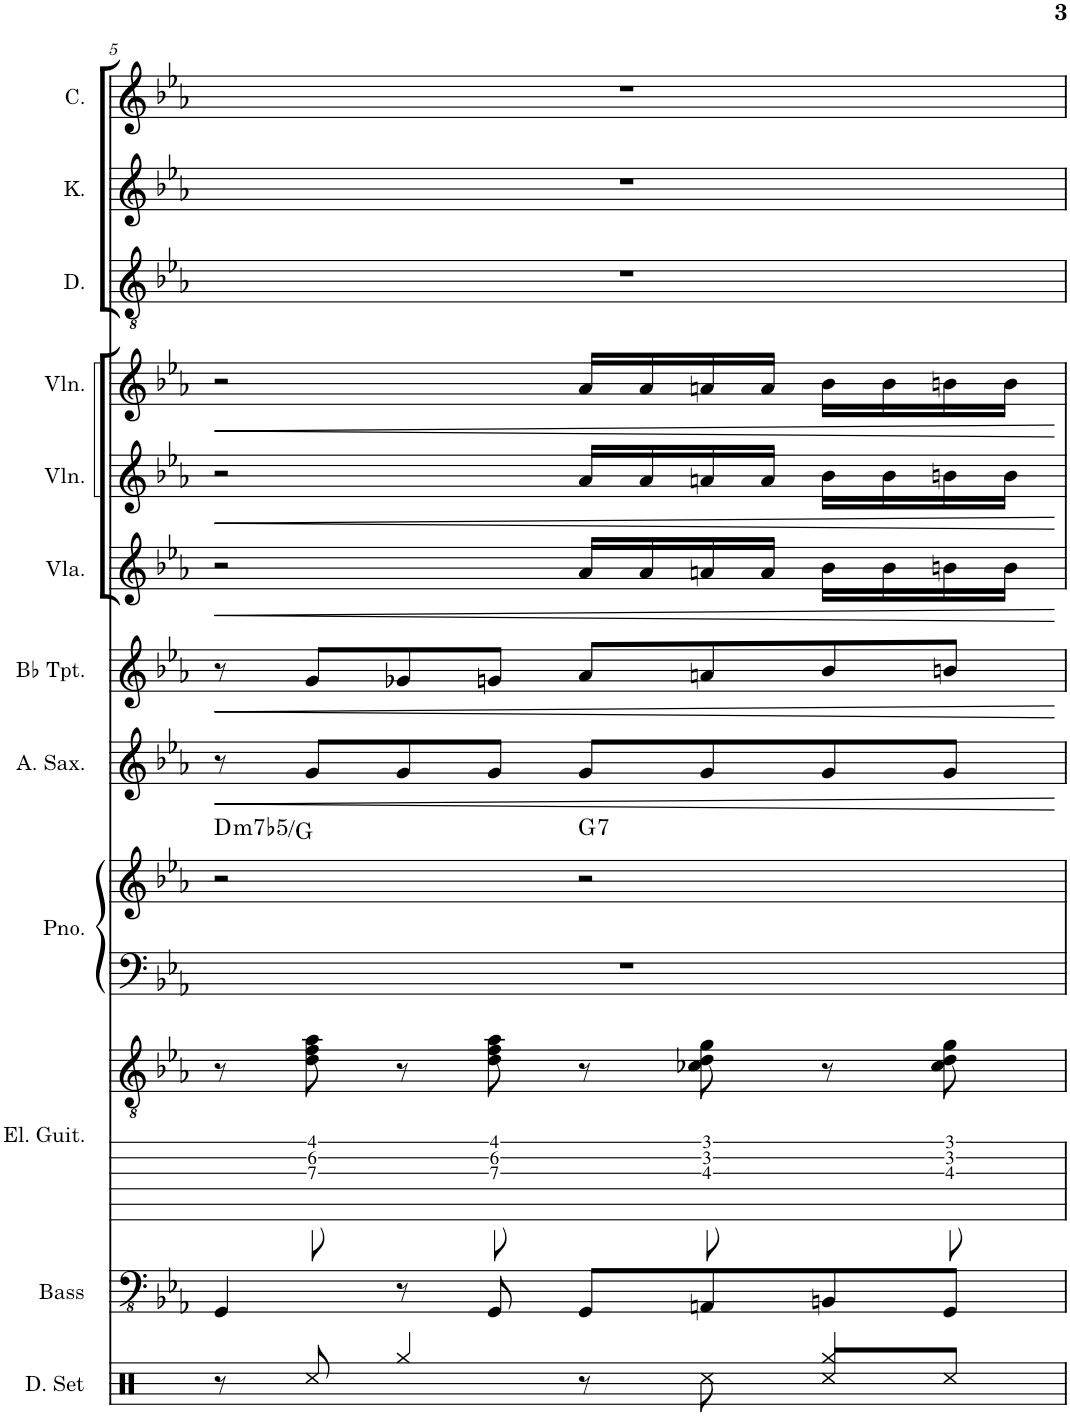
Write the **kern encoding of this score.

**kern	**kern	**kern	**kern	**kern	**kern	**harte	**kern	**dynam	**kern	**dynam	**kern	**dynam	**kern	**dynam	**kern	**dynam	**kern	**kern	**kern
*part12	*part11	*part10	*part10	*part9	*part9	*part9	*part8	*part8	*part7	*part7	*part6	*part6	*part5	*part5	*part4	*part4	*part3	*part2	*part1
*staff14	*staff13	*staff12	*staff11	*staff10	*staff9	*	*staff8	*staff8	*staff7	*staff7	*staff6	*staff6	*staff5	*staff5	*staff4	*staff4	*staff3	*staff2	*staff1
*I"Drumset	*I"Abborre	*I"Electric Guitar	*	*I"Piano	*	*	*I"Alto Saxophone	*	*I"Bb Trumpet	*	*I"Viola	*	*I"Violin	*	*I"Violin	*	*I"Charles	*I"Kate	*I"Charlotte
*I'D. Set	*	*I'El. Guit.	*	*I'Pno.	*	*	*I'A. Sax.	*	*I'Bb Tpt.	*	*I'Vla.	*	*I'Vln.	*	*I'Vln.	*	*	*I'K.	*I'C.
!!LO:PB:g=z
*clefX	*clefFv4	*	*clefGv2	*clefF4	*clefG2	*	*clefG2	*	*clefG2	*	*clefG2	*	*clefG2	*	*clefG2	*	*clefGv2	*clefG2	*clefG2
*	*	*	*	*	*	*	*ITrd5c9	*	*ITrd1c2	*	*	*	*	*	*	*	*	*	*
*k[]	*k[b-e-a-]	*k[b-e-a-]	*k[b-e-a-]	*k[b-e-a-]	*k[b-e-a-]	*	*k[b-e-a-]	*	*k[b-e-a-]	*	*k[b-e-a-]	*	*k[b-e-a-]	*	*k[b-e-a-]	*	*k[b-e-a-]	*k[b-e-a-]	*k[b-e-a-]
*M4/4	*M4/4	*M4/4	*M4/4	*M4/4	*M4/4	*	*M4/4	*	*M4/4	*	*M4/4	*	*M4/4	*	*M4/4	*	*M4/4	*M4/4	*M4/4
=5	=5	=5	=5	=5	=5	=5	=5	=5	=5	=5	=5	=5	=5	=5	=5	=5	=5	=5	=5
*^	*	*	*	*	*	*	*	*	*	*	*	*	*	*	*	*	*	*	*
!	!	!	!	!	!	!	!LO:H:kt=m7b5	!	!LO:HP:b	!	!LO:HP:b	!	!LO:HP:b	!	!LO:HP:b	!	!LO:HP:b	!	!	!
8r	2.ryy	4GGG/	8r	8r	1r	2r	D:hdim7/4	8r	<	8r	<	2r	<	2r	<	2r	<	1r	1r	1r
8Rcc/	.	.	8d\ 8f\ 8a-\	8d\ 8f\ 8a-\	.	.	.	8g/L	.	8g/L	.	.	.	.	.	.	.	.	.	.
4Rgg/	.	8r	8r	8r	.	.	.	8g/	.	8g-X/	.	.	.	.	.	.	.	.	.	.
.	.	8GGG/	8d\ 8f\ 8a-\	8d\ 8f\ 8a-\	.	.	.	8g/J	.	8gn/J	.	.	.	.	.	.	.	.	.	.
!	!	!	!	!	!	!	!LO:H:kt=7	!	!	!	!	!	!	!	!	!	!	!	!	!
8r	.	8GGG/L	8r	8r	.	2r	G:7	8g/L	.	8a-/L	.	16a-/LL	.	16a-/LL	.	16a-/LL	.	.	.	.
.	.	.	.	.	.	.	.	.	.	.	.	16a-/	.	16a-/	.	16a-/	.	.	.	.
8Rcc\	.	8AAAn/	8c-X\ 8d\ 8g\	8c-X\ 8d\ 8g\	.	.	.	8g/	.	8an/	.	16an/	.	16an/	.	16an/	.	.	.	.
.	.	.	.	.	.	.	.	.	.	.	.	16a/JJ	.	16a/JJ	.	16a/JJ	.	.	.	.
4Rgg/	8Rcc/L	8BBBn/	8r	8r	.	.	.	8g/	.	8b-/	.	16b-\LL	.	16b-\LL	.	16b-\LL	.	.	.	.
.	.	.	.	.	.	.	.	.	.	.	.	16b-\	.	16b-\	.	16b-\	.	.	.	.
.	8Rcc/J	8GGG/J	8c-\ 8d\ 8g\	8c-\ 8d\ 8g\	.	.	.	8g/J	.	8bn/J	.	16bn\	.	16bn\	.	16bn\	.	.	.	.
.	.	.	.	.	.	.	.	.	.	.	.	16b\JJ	.	16b\JJ	.	16b\JJ	.	.	.	.
*v	*v	*	*	*	*	*	*	*	*	*	*	*	*	*	*	*	*	*	*	*
.	.	.	.	.	.	.	.	[	.	[	.	[	.	[	.	[	.	.	.
=	=	=	=	=	=	=	=	=	=	=	=	=	=	=	=	=	=	=	=
*-	*-	*-	*-	*-	*-	*-	*-	*-	*-	*-	*-	*-	*-	*-	*-	*-	*-	*-	*-
